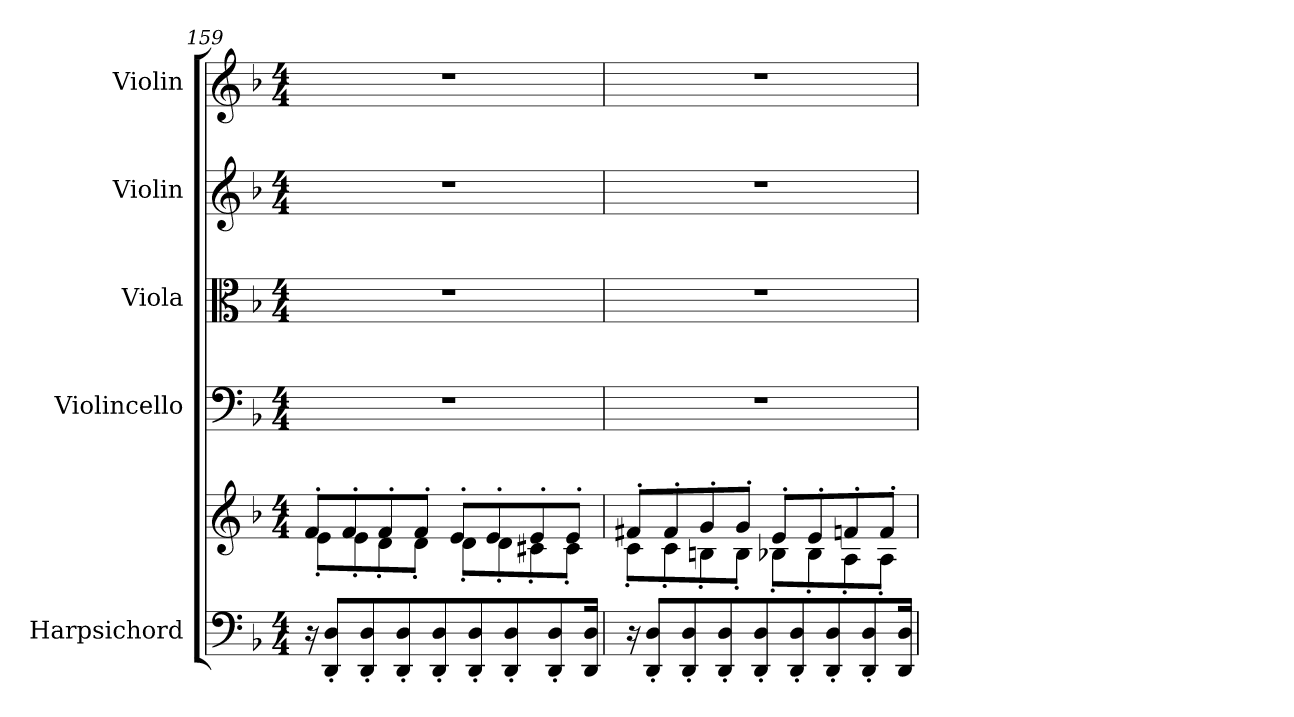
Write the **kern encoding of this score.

**kern	**kern	**kern	**kern	**kern	**kern
*part5	*part5	*part4	*part3	*part2	*part1
*staff6	*staff5	*staff4	*staff3	*staff2	*staff1
*I"Harpsichord	*	*I"Violincello	*I"Viola	*I"Violin	*I"Violin
*I'Hpschd	*	*I'Vc	*I'Vla	*I'Vln	*I'Vln
*clefF4	*clefG2	*clefF4	*clefC3	*clefG2	*clefG2
*k[b-]	*k[b-]	*k[b-]	*k[b-]	*k[b-]	*k[b-]
*M4/4	*M4/4	*M4/4	*M4/4	*M4/4	*M4/4
=159	=159	=159	=159	=159	=159
*	*^	*	*	*	*
16r	8f'/L	8e'\L	1r	1r	1r	1r
8DD/' 8D/'L	.	.	.	.	.	.
.	8f'/	8e'\	.	.	.	.
8DD/' 8D/'	.	.	.	.	.	.
.	8f'/	8d'\	.	.	.	.
8DD/' 8D/'	.	.	.	.	.	.
.	8f'/J	8d'\J	.	.	.	.
8DD/' 8D/'	.	.	.	.	.	.
.	8e'/L	8d'\L	.	.	.	.
8DD/' 8D/'	.	.	.	.	.	.
.	8e'/	8d'\	.	.	.	.
8DD/' 8D/'	.	.	.	.	.	.
.	8e'/	8c#X'\	.	.	.	.
8DD/' 8D/'	.	.	.	.	.	.
.	8e'/J	8c#'\J	.	.	.	.
16DD/ 16D/Jk	.	.	.	.	.	.
!!LO:PB:g=z
=160	=160	=160	=160	=160	=160	=160
16r	8f#X'/L	8c'\L	1r	1r	1r	1r
8DD/' 8D/'L	.	.	.	.	.	.
.	8f#'/	8c'\	.	.	.	.
8DD/' 8D/'	.	.	.	.	.	.
.	8g'/	8Bn'\	.	.	.	.
8DD/' 8D/'	.	.	.	.	.	.
.	8g'/J	8B'\J	.	.	.	.
8DD/' 8D/'	.	.	.	.	.	.
.	8e'/L	8B-X'\L	.	.	.	.
8DD/' 8D/'	.	.	.	.	.	.
.	8e'/	8B-'\	.	.	.	.
8DD/' 8D/'	.	.	.	.	.	.
.	8fn'/	8A'\	.	.	.	.
8DD/' 8D/'	.	.	.	.	.	.
.	8f'/J	8A'\J	.	.	.	.
16DD/ 16D/Jk	.	.	.	.	.	.
*	*v	*v	*	*	*	*
=	=	=	=	=	=
*-	*-	*-	*-	*-	*-
